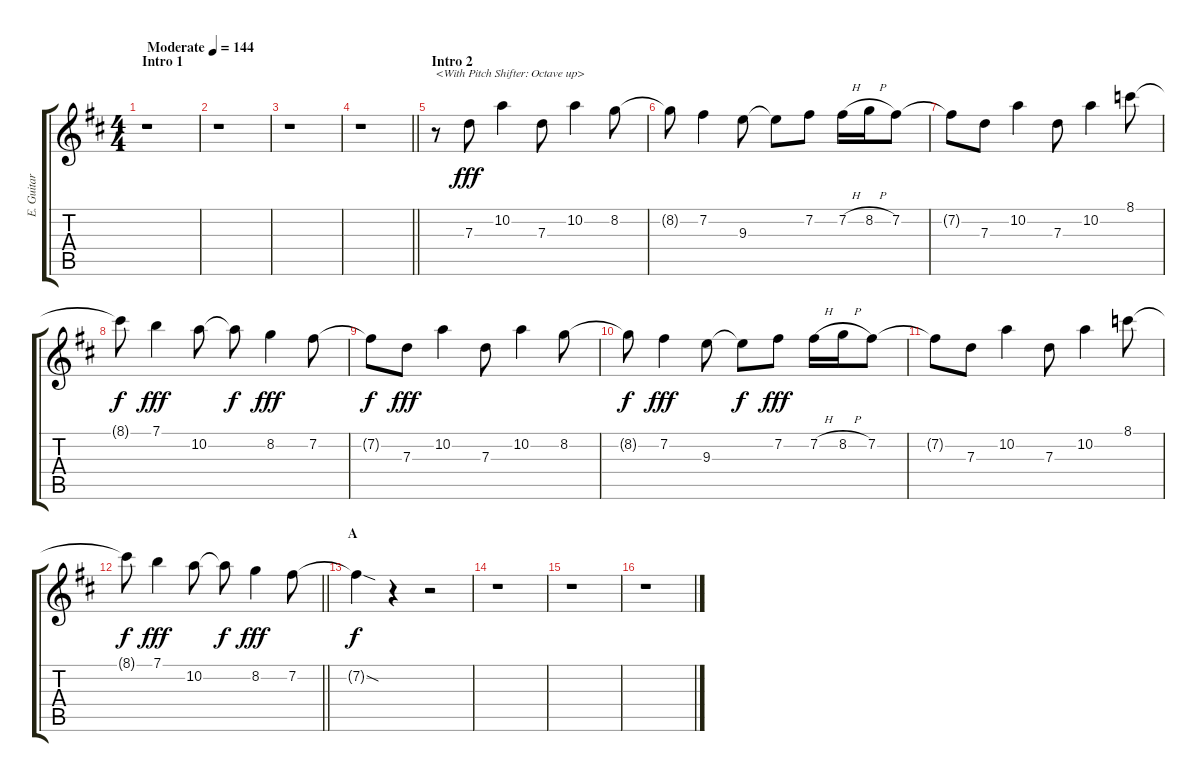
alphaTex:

\track ("E. Guitar II" "E. Guitar ") {instrument electricguitarclean}
\staff {score tabs}
\tuning (E4 B3 G3 D3 A2 E2) {hide}
\ts (4 4)
\section ("" "Intro 1")
\tempo (144 "Moderate")
\clef g2
\ks d
r.1{dy fff instrument electricguitarclean} |
r.1 |
r.1 |
\barLineRight lightlight
r.1 |
\section ("" "Intro 2")
r.8{txt "<With Pitch Shifter: Octave up>"} 7.3.8 10.2.4 7.3.8 10.2.4 8.2.8 |
8.2{t}.8 7.2.4 9.3.8 9.3{t}.8 7.2.8 7.2{h}.16 8.2{h}.16 7.2.8 |
7.2{t}.8 7.3.8 10.2.4 7.3.8 10.2.4 8.1.8 |
8.1{t}.8{dy f} 7.1.4{dy fff} 10.2.8 10.2{t}.8{dy f} 8.2.4{dy fff} 7.2.8 |
7.2{t}.8{dy f} 7.3.8{dy fff} 10.2.4 7.3.8 10.2.4 8.2.8 |
8.2{t}.8{dy f} 7.2.4{dy fff} 9.3.8 9.3{t}.8{dy f} 7.2.8{dy fff} 7.2{h}.16 8.2{h}.16 7.2.8 |
7.2{t}.8 7.3.8 10.2.4 7.3.8 10.2.4 8.1.8 |
\barLineRight lightlight
8.1{t}.8{dy f} 7.1.4{dy fff} 10.2.8 10.2{t}.8{dy f} 8.2.4{dy fff} 7.2.8 |
\section ("" "A")
7.2{sod t}.4{dy f} r.4 r.2 |
r.1 |
r.1 |
r.1
